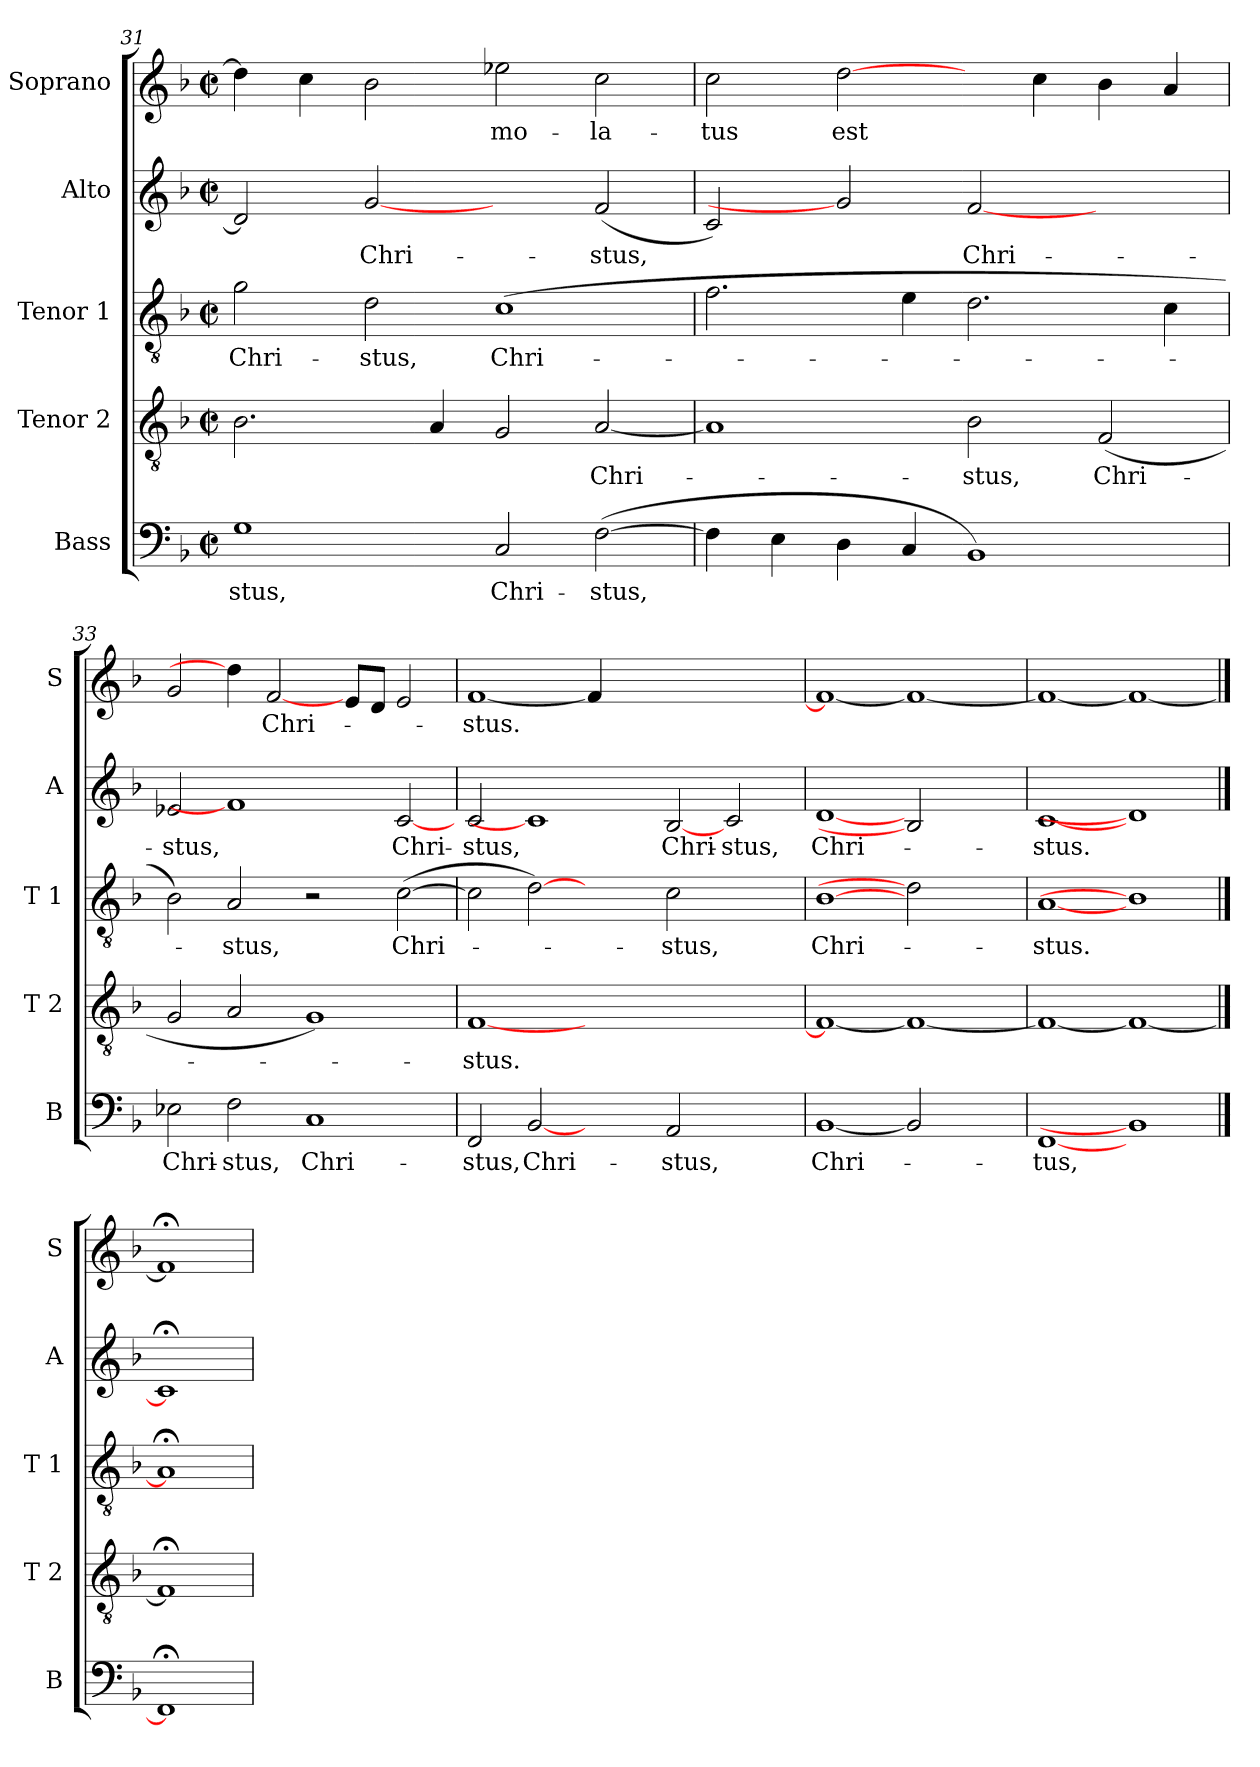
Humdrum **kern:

**kern	**text	**kern	**text	**kern	**text	**kern	**text	**kern	**text
*part5	*part5	*part4	*part4	*part3	*part3	*part2	*part2	*part1	*part1
*staff5	*staff5	*staff4	*staff4	*staff3	*staff3	*staff2	*staff2	*staff1	*staff1
*I"Bass	*	*I"Tenor 2	*	*I"Tenor 1	*	*I"Alto	*	*I"Soprano	*
*I'B	*	*I'T 2	*	*I'T 1	*	*I'A	*	*I'S	*
*clefF4	*	*clefGv2	*	*clefGv2	*	*clefG2	*	*clefG2	*
*k[b-]	*	*k[b-]	*	*k[b-]	*	*k[b-]	*	*k[b-]	*
*F:	*	*F:	*	*F:	*	*F:	*	*F:	*
*M2/2	*	*M2/2	*	*M2/2	*	*M2/2	*	*M2/2	*
*met(c|)	*	*met(c|)	*	*met(c|)	*	*met(c|)	*	*met(c|)	*
=31	=31	=31	=31	=31	=31	=31	=31	=31	=31
!	!LO:LY:b	!	!	!	!LO:LY:b	!	!	!	!
1G	-stus,	2.B-\	.	2g\	Chri-	2d/]	.	4dd\]	.
.	.	.	.	.	.	.	.	4cc\	.
!	!	!	!	!	!LO:LY:b	!	!LO:LY:b	!	!
.	.	.	.	2d\	-stus,	[2g	Chri-	2b-\	.
.	.	4A/	.	.	.	.	.	.	.
!	!LO:LY:b	!	!	!	!LO:LY:b	!	!	!	!LO:LY:b
2C/	Chri-	2G/	.	(<1c	Chri-	2ryy	.	2ee-X\	-mo-
!	!LO:LY:b	!	!LO:LY:b	!	!	!	!LO:LY:b	!	!LO:LY:b
(>[2F\	-stus,	[2A/	Chri-	.	.	(<2f/	-stus,	2cc\	-la-
!!LO:LB:g=z
=32	=32	=32	=32	=32	=32	=32	=32	=32	=32
!	!	!	!	!	!	!	!	!	!LO:LY:b
4F\]	.	1A]	.	2.f\	.	2c/)	.	2cc\	-tus
4E\	.	.	.	.	.	.	.	.	.
!	!	!	!	!	!	!	!	!	!LO:LY:b
4D\	.	.	.	.	.	2g]	.	[2dd\	est
4C/	.	.	.	4e\	.	.	.	.	.
!	!	!	!LO:LY:b	!	!	!	!LO:LY:b	!	!
1BB-)	.	2B-\	-stus,	2.d\	.	[2f	Chri-	4ryy	.
.	.	.	.	.	.	.	.	4cc\	.
!	!	!	!LO:LY:b	!	!	!	!	!	!
.	.	(<2F/	Chri-	.	.	2ryy	.	4b-\	.
.	.	.	.	4c\	.	.	.	4a/	.
=33	=33	=33	=33	=33	=33	=33	=33	=33	=33
!	!LO:LY:b	!	!	!	!	!	!LO:LY:b	!	!
2E-X\	Chri-	2G/	.	2B-\)	.	2e-X/	-stus,	2g/	.
!	!LO:LY:b	!	!	!	!LO:LY:b	!	!	!	!
2F\	-stus,	2A/	.	2A/	-stus,	1f]	.	4dd\]	.
!	!	!	!	!	!	!	!	!	!LO:LY:b
.	.	.	.	.	.	.	.	[2f/	Chri-
!	!LO:LY:b	!	!	!	!	!	!	!	!
1C	Chri-	1G)	.	2r	.	.	.	.	.
.	.	.	.	.	.	.	.	8e/L	.
.	.	.	.	.	.	.	.	8d/J	.
!	!	!	!	!	!LO:LY:b	!	!LO:LY:b	!	!
.	.	.	.	(>[2c\	Chri-	[2c	Chri-	2e/	.
=34	=34	=34	=34	=34	=34	=34	=34	=34	=34
!	!LO:LY:b	!	!LO:LY:b	!	!	!	!LO:LY:b	!	!LO:LY:b
2FF/	-stus,	[1F	-stus.	2c\]	.	2c/	-stus,	[1f	-stus.
!	!LO:LY:b	!	!	!	!	!	!	!	!
[2BB-	Chri-	.	.	[2d)	.	1c]	.	.	.
2ryy	.	1.ryy	.	2ryy	.	.	.	4f/]	.
.	.	.	.	.	.	.	.	1ryy	.
!	!LO:LY:b	!	!	!	!LO:LY:b	!	!LO:LY:b	!	!
2AA/	-stus,	.	.	2c\	-stus,	[2B-	Chri-	.	.
!	!	!	!	!	!	!	!LO:LY:b	!	!
2ryy	.	.	.	2ryy	.	2c/	-stus,	.	.
.	.	.	.	.	.	.	.	4ryy	.
=35	=35	=35	=35	=35	=35	=35	=35	=35	=35
!	!LO:LY:b	!	!	!	!LO:LY:b	!	!LO:LY:b	!	!
[1BB-	Chri-	1F_	.	[1B-	Chri-	[1d	Chri-	1f_	.
2BB-]	.	1F_	.	2d]	.	2B-]	.	1f_	.
2ryy	.	.	.	2ryy	.	2ryy	.	.	.
=36	=36	=36	=36	=36	=36	=36	=36	=36	=36
!	!LO:LY:b	!	!	!	!LO:LY:b	!	!LO:LY:b	!	!
[1FF	-tus,	1F_	.	[1A	-stus.	[1c	-stus.	1f_	.
1BB-]	.	1F_	.	1B-]	.	1d]	.	1f_	.
==37	==37	==37	==37	==37	==37	==37	==37	==37	==37
1FF;<]	.	1F;<]	.	1A;<]	.	1c;<]	.	1f;<]	.
=	=	=	=	=	=	=	=	=	=
*-	*-	*-	*-	*-	*-	*-	*-	*-	*-
